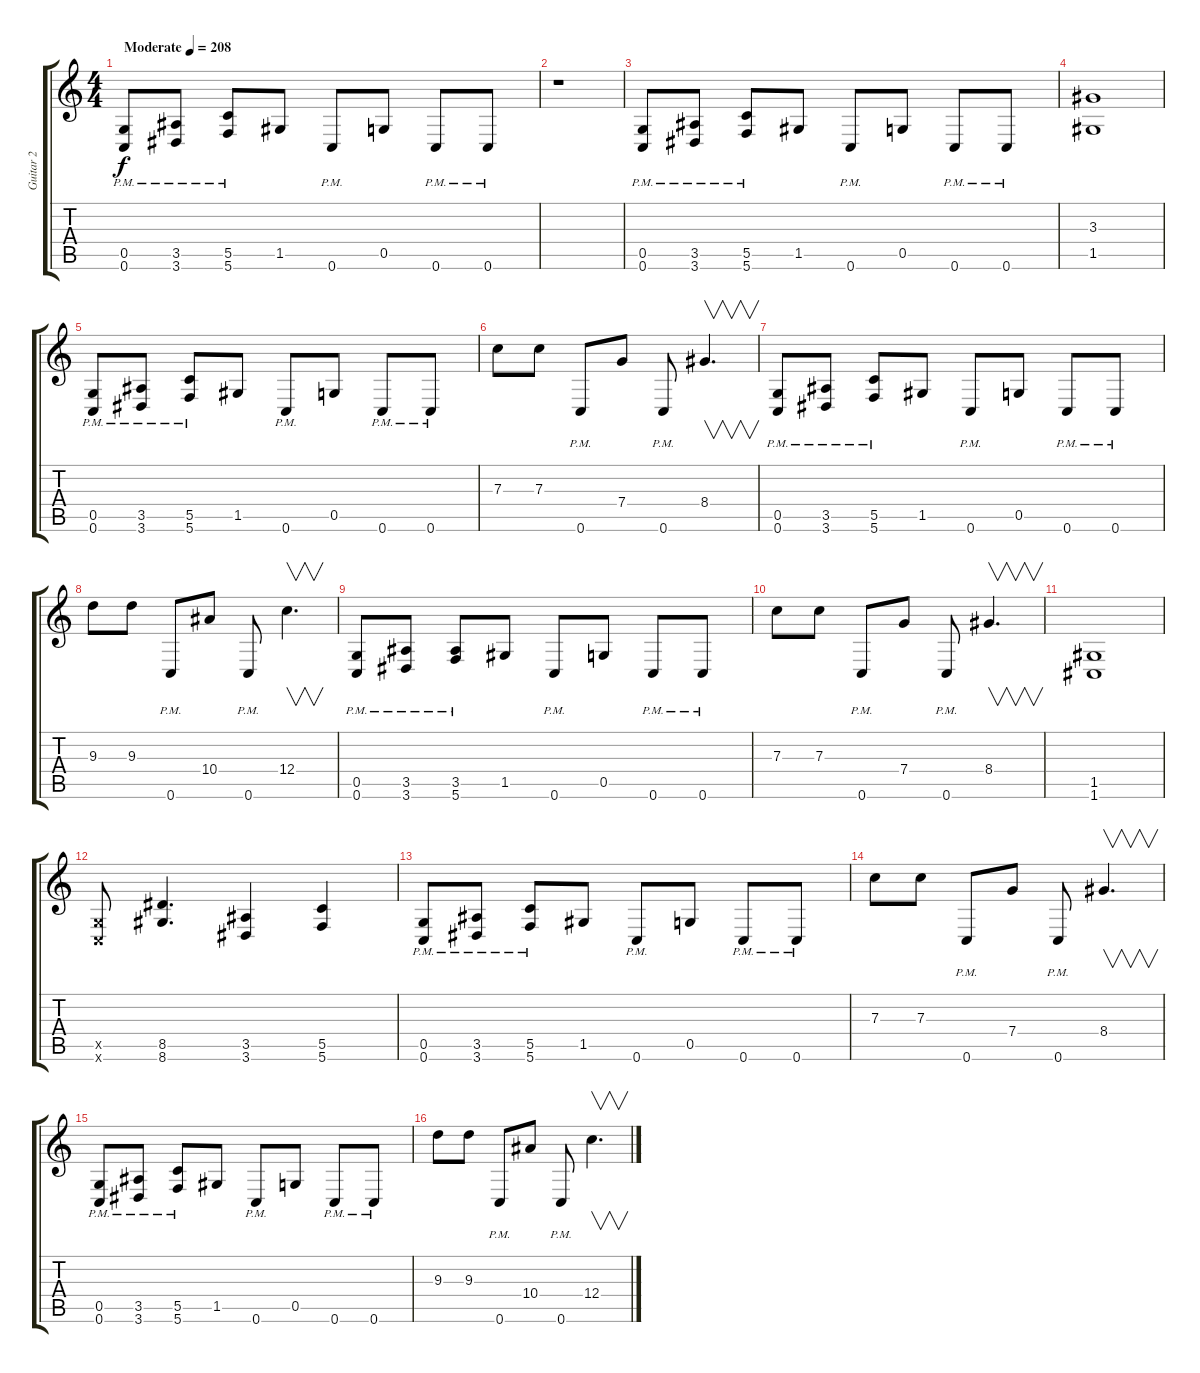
\track ("Guitar 2" "Guitar 2") {instrument distortionguitar}
\staff {score tabs}
\tuning (D4 A3 F3 C3 G2 C2) {hide}
\ts (4 4)
\tempo (208 "Moderate")
\clef g2
\ks c
(0.5{pm} 0.6{pm}).8{dy f instrument distortionguitar} (3.5{pm} 3.6{pm}).8 (5.5{pm} 5.6{pm}).8 1.5.8 0.6{pm}.8 0.5.8 0.6{pm}.8 0.6{pm}.8 |
r.1 |
(0.5{pm} 0.6{pm}).8 (3.5{pm} 3.6{pm}).8 (5.5{pm} 5.6{pm}).8 1.5.8 0.6{pm}.8 0.5.8 0.6{pm}.8 0.6{pm}.8 |
(3.3 1.5).1 |
(0.5{pm} 0.6{pm}).8 (3.5{pm} 3.6{pm}).8 (5.5{pm} 5.6{pm}).8 1.5.8 0.6{pm}.8 0.5.8 0.6{pm}.8 0.6{pm}.8 |
7.3.8 7.3.8 0.6{pm}.8 7.4.8 0.6{pm}.8 8.4.4{v d} |
(0.5{pm} 0.6{pm}).8 (3.5{pm} 3.6{pm}).8 (5.5{pm} 5.6{pm}).8 1.5.8 0.6{pm}.8 0.5.8 0.6{pm}.8 0.6{pm}.8 |
9.3.8 9.3.8 0.6{pm}.8 10.4.8 0.6{pm}.8 12.4.4{v d} |
(0.5{pm} 0.6{pm}).8 (3.5{pm} 3.6{pm}).8 (3.5{pm} 5.6{pm}).8 1.5.8 0.6{pm}.8 0.5.8 0.6{pm}.8 0.6{pm}.8 |
7.3.8 7.3.8 0.6{pm}.8 7.4.8 0.6{pm}.8 8.4.4{v d} |
(1.5 1.6).1 |
(0.5{x} 0.6{x}).8 (8.5 8.6).4{d} (3.5 3.6).4 (5.5 5.6).4 |
(0.5{pm} 0.6{pm}).8 (3.5{pm} 3.6{pm}).8 (5.5{pm} 5.6{pm}).8 1.5.8 0.6{pm}.8 0.5.8 0.6{pm}.8 0.6{pm}.8 |
7.3.8 7.3.8 0.6{pm}.8 7.4.8 0.6{pm}.8 8.4.4{v d} |
(0.5{pm} 0.6{pm}).8 (3.5{pm} 3.6{pm}).8 (5.5{pm} 5.6{pm}).8 1.5.8 0.6{pm}.8 0.5.8 0.6{pm}.8 0.6{pm}.8 |
9.3.8 9.3.8 0.6{pm}.8 10.4.8 0.6{pm}.8 12.4.4{v d}
